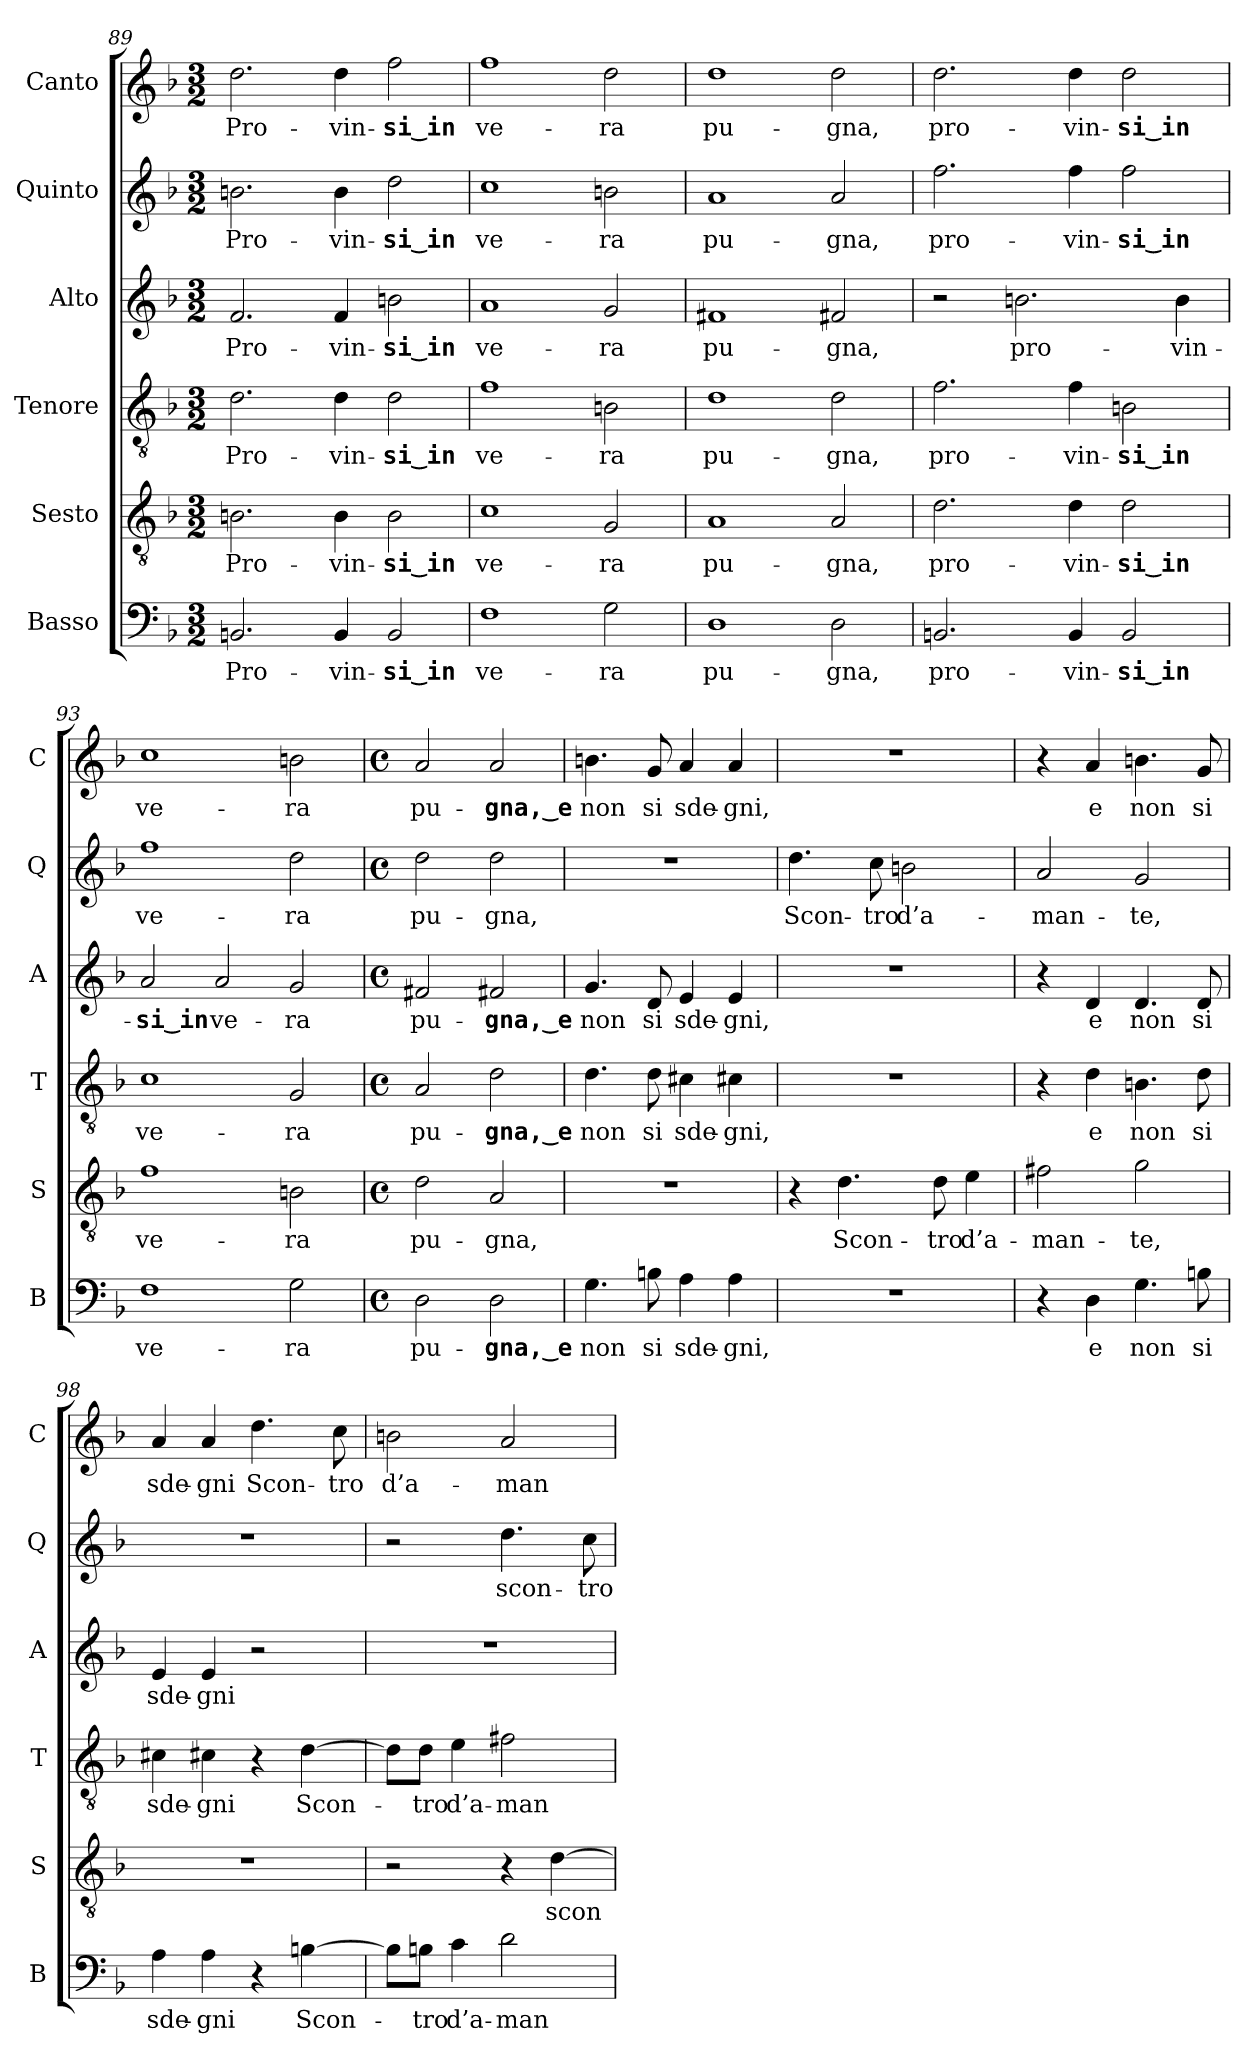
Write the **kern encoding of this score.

**kern	**text	**kern	**text	**kern	**text	**kern	**text	**kern	**text	**kern	**text
*part6	*part6	*part5	*part5	*part4	*part4	*part3	*part3	*part2	*part2	*part1	*part1
*staff6	*staff6	*staff5	*staff5	*staff4	*staff4	*staff3	*staff3	*staff2	*staff2	*staff1	*staff1
*I"Basso	*	*I"Sesto	*	*I"Tenore	*	*I"Alto	*	*I"Quinto	*	*I"Canto	*
*I'B	*	*I'S	*	*I'T	*	*I'A	*	*I'Q	*	*I'C	*
*clefF4	*	*clefGv2	*	*clefGv2	*	*clefG2	*	*clefG2	*	*clefG2	*
*k[b-]	*	*k[b-]	*	*k[b-]	*	*k[b-]	*	*k[b-]	*	*k[b-]	*
*F:	*	*F:	*	*F:	*	*F:	*	*F:	*	*F:	*
*M3/2	*	*M3/2	*	*M3/2	*	*M3/2	*	*M3/2	*	*M3/2	*
=89	=89	=89	=89	=89	=89	=89	=89	=89	=89	=89	=89
2.BBn	Pro-	2.B	Pro-	2.d	Pro-	2.f	Pro-	2.bn	Pro-	2.dd	Pro-
4BB	vin-	4B	vin-	4d	vin-	4f	vin-	4b	vin-	4dd	vin-
2BB	-si_in	2B	-si_in	2d	-si_in	2b	-si_in	2dd	-si_in	2ff	-si_in
=90	=90	=90	=90	=90	=90	=90	=90	=90	=90	=90	=90
1F	ve-	1c	ve-	1f	ve-	1a	ve-	1cc	ve-	1ff	-ve-
2G	-ra	2G	-ra	2B	-ra	2g	-ra	2bn	-ra	2dd	-ra
=91	=91	=91	=91	=91	=91	=91	=91	=91	=91	=91	=91
1D	pu-	1A	pu-	1d	pu-	1f#X	pu-	1a	pu-	1dd	pu-
2D	-gna,	2A	-gna,	2d	-gna,	2f#X	-gna,	2a	-gna,	2dd	-gna,
=92	=92	=92	=92	=92	=92	=92	=92	=92	=92	=92	=92
2.BBn	pro-	2.d	pro-	2.f	pro-	2r	.	2.ff	pro-	2.dd	pro-
.	.	.	.	.	.	2.b	pro-	.	.	.	.
4BB	vin-	4d	vin-	4f	vin-	.	.	4ff	vin-	4dd	vin-
2BB	-si_in	2d	-si_in	2B	-si_in	.	.	2ff	-si_in	2dd	-si_in
.	.	.	.	.	.	4b	vin-	.	.	.	.
=93	=93	=93	=93	=93	=93	=93	=93	=93	=93	=93	=93
1F	ve-	1f	ve-	1c	ve-	2a	-si_in	1ff	ve-	1cc	-ve-
.	.	.	.	.	.	2a	ve-	.	.	.	.
2G	-ra	2B	-ra	2G	-ra	2g	-ra	2dd	-ra	2bn	-ra
=94	=94	=94	=94	=94	=94	=94	=94	=94	=94	=94	=94
*M4/4	*	*M4/4	*	*M4/4	*	*M4/4	*	*M4/4	*	*M4/4	*
*met(c)	*	*met(c)	*	*met(c)	*	*met(c)	*	*met(c)	*	*met(c)	*
2D	pu-	2d	pu-	2A	pu-	2f#X	pu-	2dd	pu-	2a	pu-
2D	-gna,_e	2A	-gna,	2d	-gna,_e	2f#X	-gna,_e	2dd	-gna,	2a	-gna,_e
=95	=95	=95	=95	=95	=95	=95	=95	=95	=95	=95	=95
4.G	non	1r	.	4.d	-non	4.g	-non	1r	.	4.bn	-non
8Bn	-si	.	.	8d	-si	8d	-si	.	.	8g	-si
4A	sde-	.	.	4c#X	sde-	4e	sde-	.	.	4a	sde-
4A	-gni,	.	.	4c#X	-gni,	4e	-gni,	.	.	4a	-gni,
=96	=96	=96	=96	=96	=96	=96	=96	=96	=96	=96	=96
1r	.	4r	.	1r	.	1r	.	4.dd	Scon-	1r	.
.	.	4.d	Scon-	.	.	.	.	.	.	.	.
.	.	.	.	.	.	.	.	8cc	-tro	.	.
.	.	.	.	.	.	.	.	2bn	d’a-	.	.
.	.	8d	-tro	.	.	.	.	.	.	.	.
.	.	4e	d’a-	.	.	.	.	.	.	.	.
=97	=97	=97	=97	=97	=97	=97	=97	=97	=97	=97	=97
4r	.	2f#X	man-	4r	.	4r	.	2a	man-	4r	.
4D	-e	.	.	4d	-e	4d	-e	.	.	4a	-e
4.G	-non	2g	-te,	4.B	-non	4.d	-non	2g	-te,	4.bn	-non
8Bn	-si	.	.	8d	-si	8d	-si	.	.	8g	-si
=98	=98	=98	=98	=98	=98	=98	=98	=98	=98	=98	=98
4A	sde-	1r	.	4c#X	sde-	4e	sde-	1r	.	4a	sde-
4A	-gni	.	.	4c#X	-gni	4e	-gni	.	.	4a	-gni
4r	.	.	.	4r	.	2r	.	.	.	4.dd	Scon-
[4Bn	Scon-	.	.	[4d	Scon-	.	.	.	.	.	.
.	.	.	.	.	.	.	.	.	.	8cc	-tro
!!LO:PB:g=z
=99	=99	=99	=99	=99	=99	=99	=99	=99	=99	=99	=99
8B\L]	.	2r	.	8d\L]	.	1r	.	2r	.	2bn	d’a-
8Bn\J	-tro	.	.	8d\J	-tro	.	.	.	.	.	.
4c	d’a-	.	.	4e	d’a-	.	.	.	.	.	.
2d	man-	4r	.	2f#X	man-	.	.	4.dd	scon-	2a	man-
.	.	[4d	scon-	.	.	.	.	.	.	.	.
.	.	.	.	.	.	.	.	8cc	-tro	.	.
=	=	=	=	=	=	=	=	=	=	=	=
*-	*-	*-	*-	*-	*-	*-	*-	*-	*-	*-	*-
